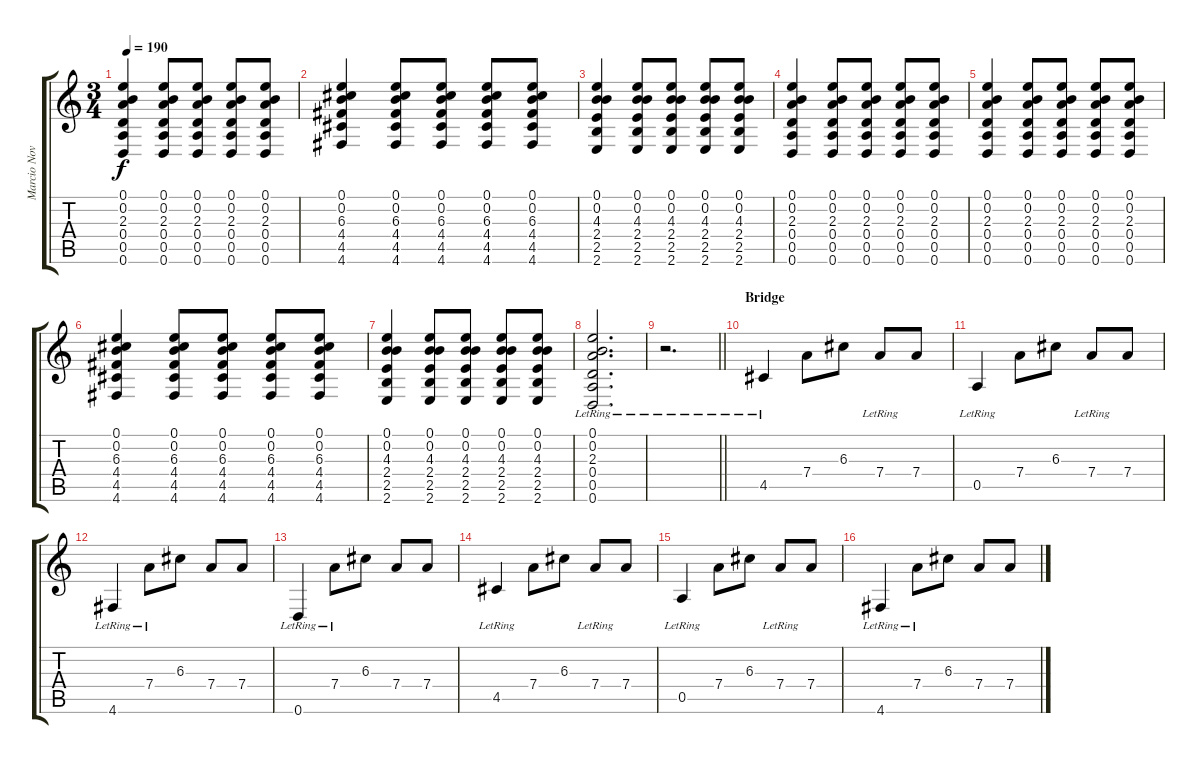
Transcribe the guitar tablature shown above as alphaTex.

\track ("Marcio Novelli" "Marcio Nov") {instrument acousticguitarsteel}
\staff {score tabs}
\tuning (E4 B3 G3 D3 A2 D2) {hide}
\ts (3 4)
\tempo 190
\clef g2
\ks c
(0.1 0.2 2.3 0.4 0.5 0.6).4{dy f} (0.1 0.2 2.3 0.4 0.5 0.6).8 (0.1 0.2 2.3 0.4 0.5 0.6).8 (0.1 0.2 2.3 0.4 0.5 0.6).8 (0.1 0.2 2.3 0.4 0.5 0.6).8 |
(0.1 0.2 6.3 4.4 4.5 4.6).4 (0.1 0.2 6.3 4.4 4.5 4.6).8 (0.1 0.2 6.3 4.4 4.5 4.6).8 (0.1 0.2 6.3 4.4 4.5 4.6).8 (0.1 0.2 6.3 4.4 4.5 4.6).8 |
(0.1 0.2 4.3 2.4 2.5 2.6).4 (0.1 0.2 4.3 2.4 2.5 2.6).8 (0.1 0.2 4.3 2.4 2.5 2.6).8 (0.1 0.2 4.3 2.4 2.5 2.6).8 (0.1 0.2 4.3 2.4 2.5 2.6).8 |
(0.1 0.2 2.3 0.4 0.5 0.6).4 (0.1 0.2 2.3 0.4 0.5 0.6).8 (0.1 0.2 2.3 0.4 0.5 0.6).8 (0.1 0.2 2.3 0.4 0.5 0.6).8 (0.1 0.2 2.3 0.4 0.5 0.6).8 |
(0.1 0.2 2.3 0.4 0.5 0.6).4 (0.1 0.2 2.3 0.4 0.5 0.6).8 (0.1 0.2 2.3 0.4 0.5 0.6).8 (0.1 0.2 2.3 0.4 0.5 0.6).8 (0.1 0.2 2.3 0.4 0.5 0.6).8 |
(0.1 0.2 6.3 4.4 4.5 4.6).4 (0.1 0.2 6.3 4.4 4.5 4.6).8 (0.1 0.2 6.3 4.4 4.5 4.6).8 (0.1 0.2 6.3 4.4 4.5 4.6).8 (0.1 0.2 6.3 4.4 4.5 4.6).8 |
(0.1 0.2 4.3 2.4 2.5 2.6).4 (0.1 0.2 4.3 2.4 2.5 2.6).8 (0.1 0.2 4.3 2.4 2.5 2.6).8 (0.1 0.2 4.3 2.4 2.5 2.6).8 (0.1 0.2 4.3 2.4 2.5 2.6).8 |
(0.1{lr} 0.2{lr} 2.3{lr} 0.4{lr} 0.5{lr} 0.6{lr}).2{d} |
\barLineRight lightlight
r.2{d} |
\section ("" "Bridge")
4.5{lr}.4 7.4.8 6.3.8 7.4{lr}.8 7.4.8 |
0.5{lr}.4 7.4.8 6.3.8 7.4{lr}.8 7.4.8 |
4.6{lr}.4 7.4{lr}.8 6.3.8 7.4.8 7.4.8 |
0.6{lr}.4 7.4{lr}.8 6.3.8 7.4.8 7.4.8 |
4.5{lr}.4 7.4.8 6.3.8 7.4{lr}.8 7.4.8 |
0.5{lr}.4 7.4.8 6.3.8 7.4{lr}.8 7.4.8 |
4.6{lr}.4 7.4{lr}.8 6.3.8 7.4.8 7.4.8
